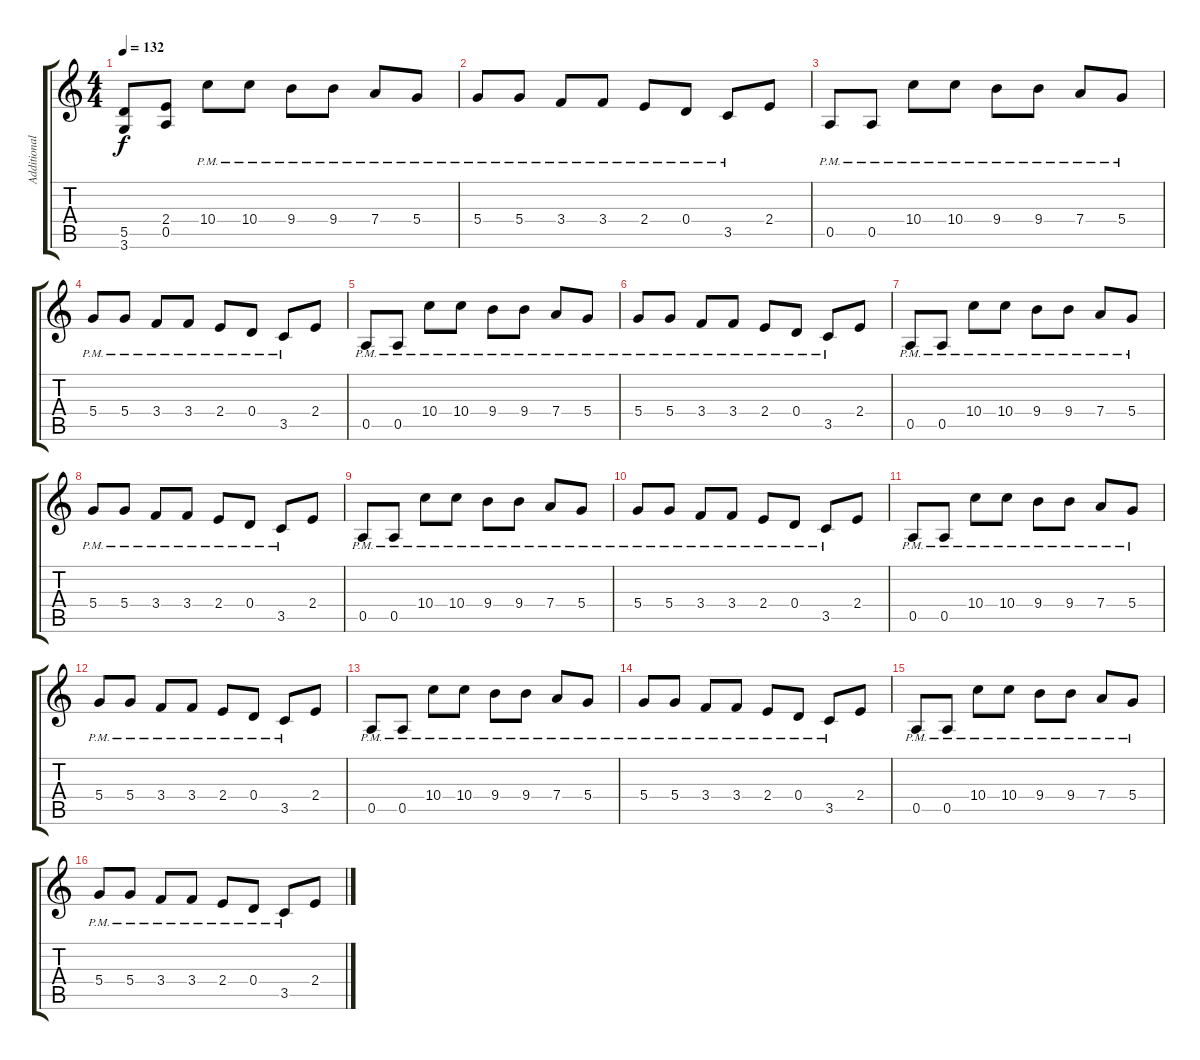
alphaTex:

\track ("Additional Guitar" "Additional") {instrument distortionguitar}
\staff {score tabs}
\tuning (E4 B3 G3 D3 A2 E2) {hide}
\ts (4 4)
\tempo 132
\clef g2
\ks c
(5.5{t} 3.6{t}).8{dy f} (2.4 0.5).8 10.4{pm}.8 10.4{pm}.8 9.4{pm}.8 9.4{pm}.8 7.4{pm}.8 5.4{pm}.8 |
5.4{pm}.8 5.4{pm}.8 3.4{pm}.8 3.4{pm}.8 2.4{pm}.8 0.4{pm}.8 3.5{pm}.8 2.4.8 |
0.5{pm}.8 0.5{pm}.8 10.4{pm}.8 10.4{pm}.8 9.4{pm}.8 9.4{pm}.8 7.4{pm}.8 5.4{pm}.8 |
5.4{pm}.8 5.4{pm}.8 3.4{pm}.8 3.4{pm}.8 2.4{pm}.8 0.4{pm}.8 3.5{pm}.8 2.4.8 |
0.5{pm}.8 0.5{pm}.8 10.4{pm}.8 10.4{pm}.8 9.4{pm}.8 9.4{pm}.8 7.4{pm}.8 5.4{pm}.8 |
5.4{pm}.8 5.4{pm}.8 3.4{pm}.8 3.4{pm}.8 2.4{pm}.8 0.4{pm}.8 3.5{pm}.8 2.4.8 |
0.5{pm}.8 0.5{pm}.8 10.4{pm}.8 10.4{pm}.8 9.4{pm}.8 9.4{pm}.8 7.4{pm}.8 5.4{pm}.8 |
5.4{pm}.8 5.4{pm}.8 3.4{pm}.8 3.4{pm}.8 2.4{pm}.8 0.4{pm}.8 3.5{pm}.8 2.4.8 |
0.5{pm}.8 0.5{pm}.8 10.4{pm}.8 10.4{pm}.8 9.4{pm}.8 9.4{pm}.8 7.4{pm}.8 5.4{pm}.8 |
5.4{pm}.8 5.4{pm}.8 3.4{pm}.8 3.4{pm}.8 2.4{pm}.8 0.4{pm}.8 3.5{pm}.8 2.4.8 |
0.5{pm}.8 0.5{pm}.8 10.4{pm}.8 10.4{pm}.8 9.4{pm}.8 9.4{pm}.8 7.4{pm}.8 5.4{pm}.8 |
5.4{pm}.8 5.4{pm}.8 3.4{pm}.8 3.4{pm}.8 2.4{pm}.8 0.4{pm}.8 3.5{pm}.8 2.4.8 |
0.5{pm}.8 0.5{pm}.8 10.4{pm}.8 10.4{pm}.8 9.4{pm}.8 9.4{pm}.8 7.4{pm}.8 5.4{pm}.8 |
5.4{pm}.8 5.4{pm}.8 3.4{pm}.8 3.4{pm}.8 2.4{pm}.8 0.4{pm}.8 3.5{pm}.8 2.4.8 |
0.5{pm}.8 0.5{pm}.8 10.4{pm}.8 10.4{pm}.8 9.4{pm}.8 9.4{pm}.8 7.4{pm}.8 5.4{pm}.8 |
5.4{pm}.8 5.4{pm}.8 3.4{pm}.8 3.4{pm}.8 2.4{pm}.8 0.4{pm}.8 3.5{pm}.8 2.4.8
